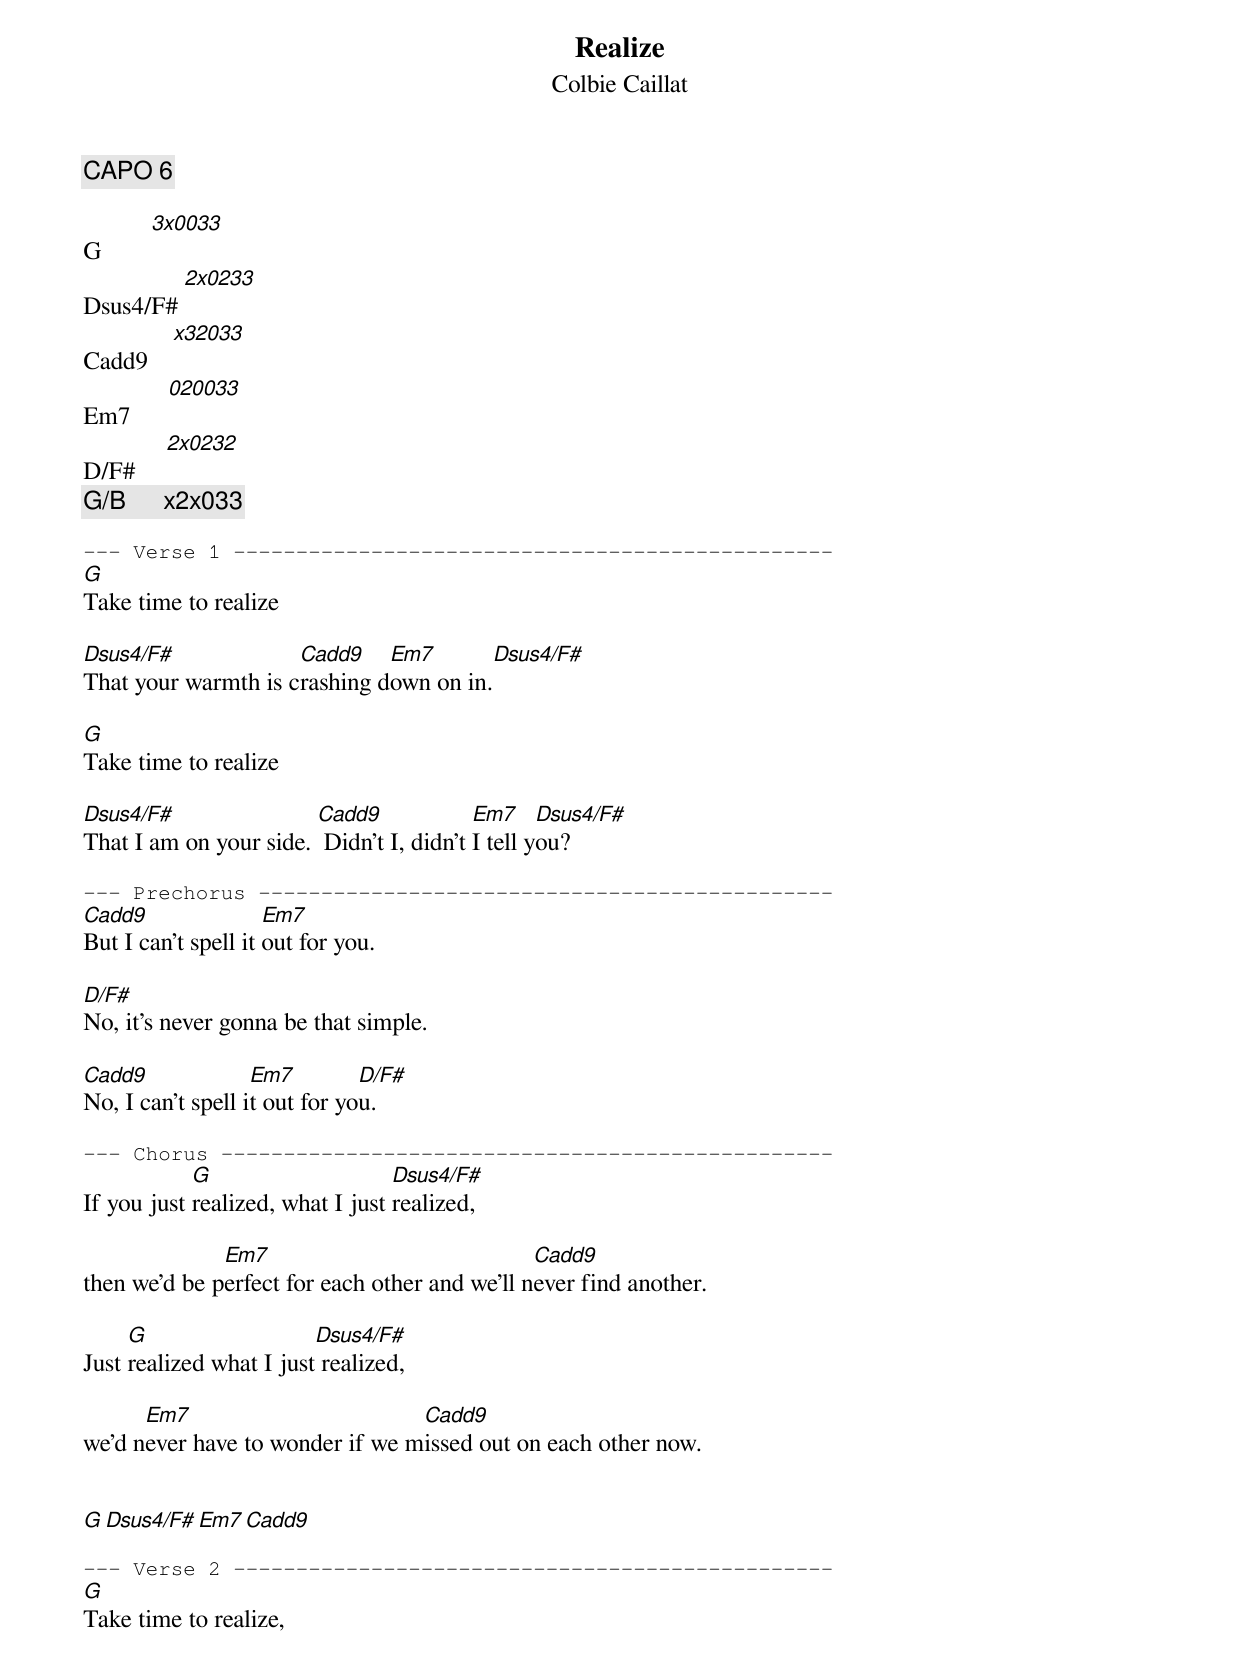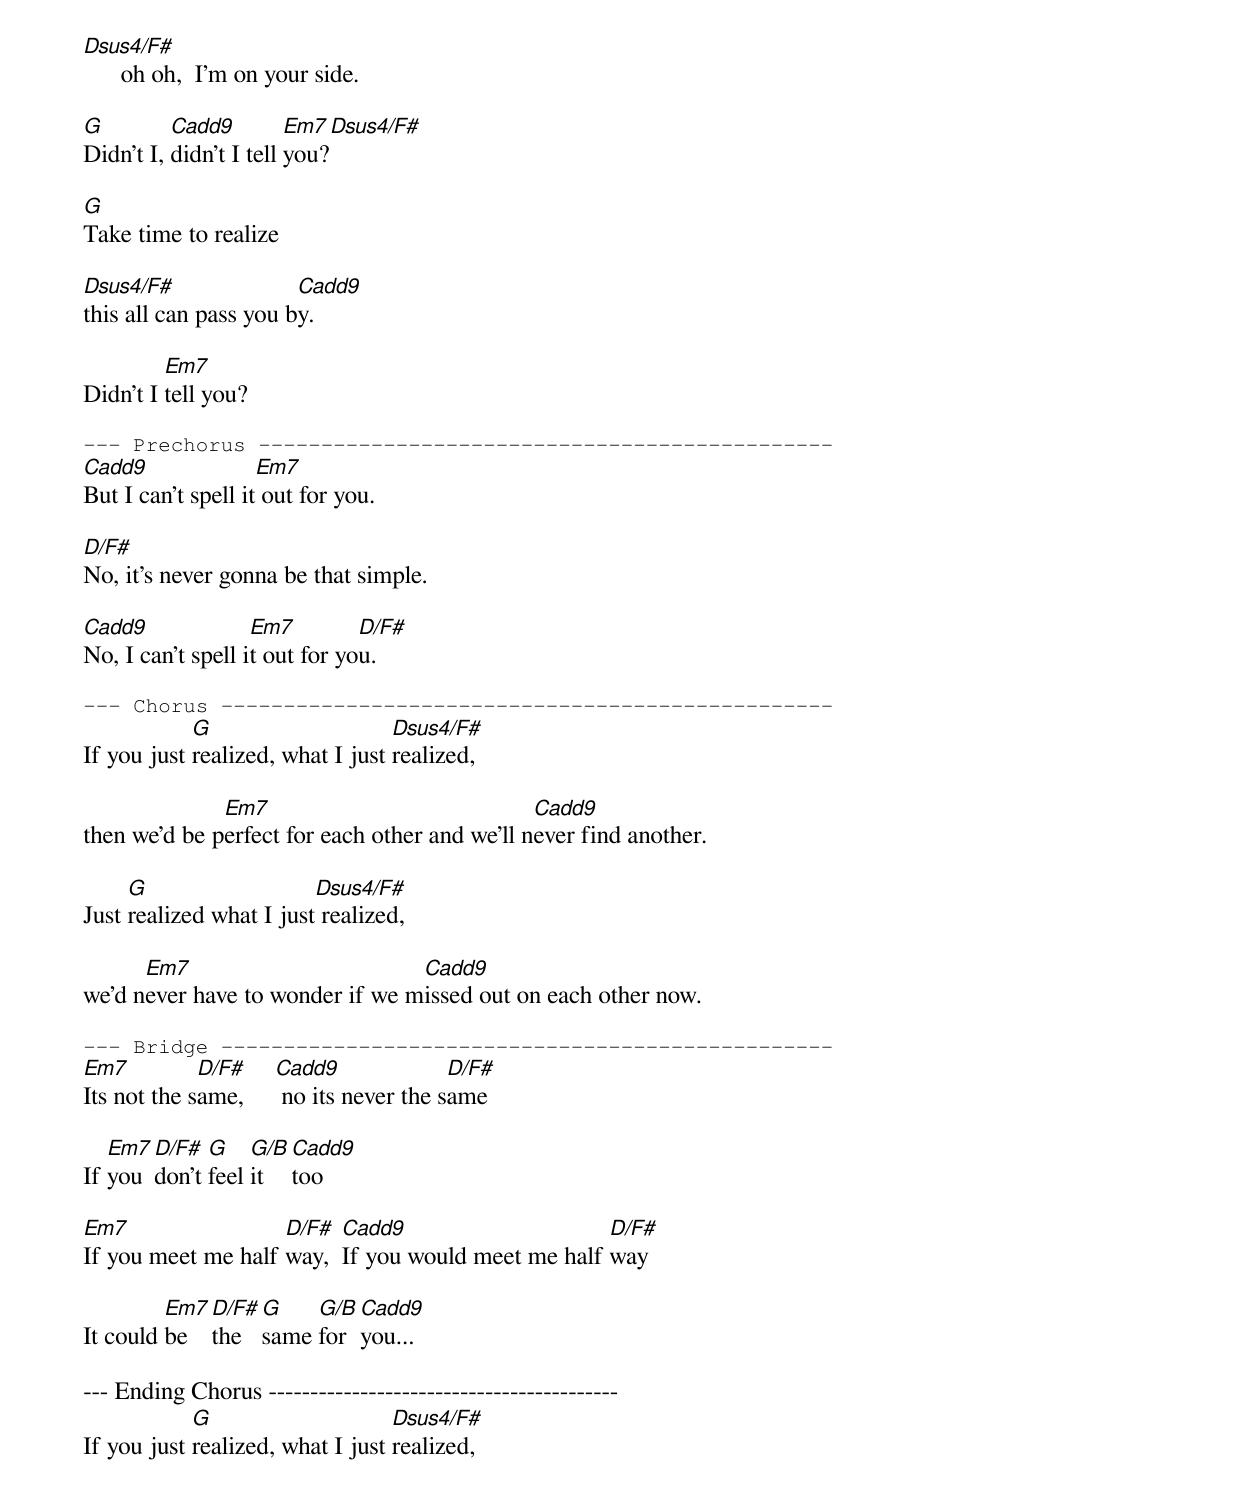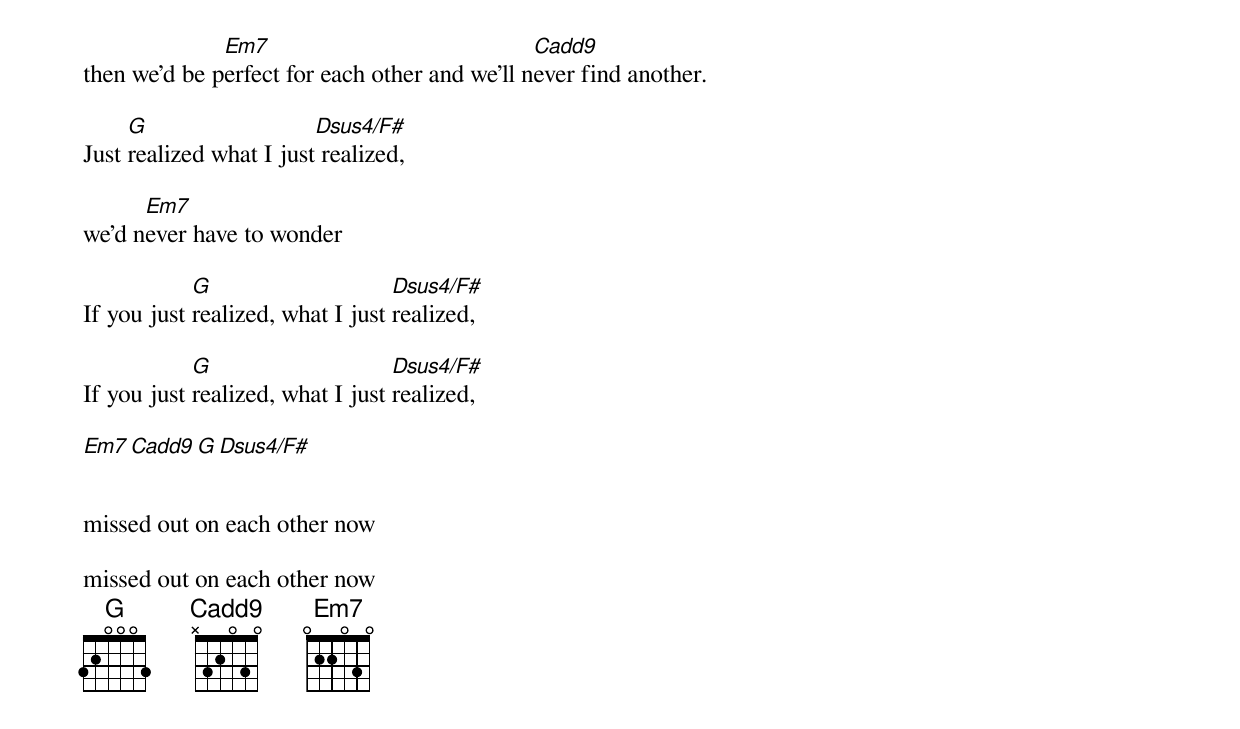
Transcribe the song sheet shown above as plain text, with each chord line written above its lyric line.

Realize
Colbie Caillat

CAPO 6

G        [3x0033]
Dsus4/F# [2x0233]
Cadd9    [x32033]
Em7      [020033]
D/F#     [2x0232]
G/B      [x2x033]

--- Verse 1 ------------------------------------------------
G
Take time to realize

Dsus4/F#             Cadd9    Em7       Dsus4/F#
That your warmth is crashing down on in.

G
Take time to realize

Dsus4/F#                Cadd9             Em7     Dsus4/F#
That I am on your side.  Didn’t I, didn’t I tell you?

--- Prechorus ----------------------------------------------
Cadd9                Em7
But I can't spell it out for you.

D/F#
No, it's never gonna be that simple.

Cadd9              Em7         D/F#
No, I can't spell it out for you.

--- Chorus -------------------------------------------------
            G                     Dsus4/F#
If you just realized, what I just realized,

              Em7                              Cadd9
then we’d be perfect for each other and we’ll never find another.

     G                   Dsus4/F#
Just realized what I just realized,

      Em7                        Cadd9
we’d never have to wonder if we missed out on each other now.


G Dsus4/F#   Em7 Cadd9

--- Verse 2 ------------------------------------------------
G
Take time to realize,

Dsus4/F#
      oh oh,  I'm on your side.

G         Cadd9         Em7   Dsus4/F#
Didn't I, didn't I tell you?

G
Take time to realize

Dsus4/F#               Cadd9
this all can pass you by.

         Em7
Didn't I tell you?

--- Prechorus ----------------------------------------------
Cadd9               Em7
But I can't spell it out for you.

D/F#
No, it's never gonna be that simple.

Cadd9              Em7         D/F#
No, I can't spell it out for you.

--- Chorus -------------------------------------------------
            G                     Dsus4/F#
If you just realized, what I just realized,

              Em7                              Cadd9
then we’d be perfect for each other and we’ll never find another.

     G                   Dsus4/F#
Just realized what I just realized,

      Em7                        Cadd9
we’d never have to wonder if we missed out on each other now.

--- Bridge -------------------------------------------------
Em7          D/F#     Cadd9              D/F#
Its not the same,      no its never the same

   Em7 D/F#  G    G/B Cadd9
If you don’t feel it  too

Em7                 D/F#  Cadd9                     D/F#
If you meet me half way,  If you would meet me half way

         Em7 D/F# G    G/B Cadd9
It could be  the  same for you...

--- Ending Chorus ------------------------------------------
            G                     Dsus4/F#
If you just realized, what I just realized,

              Em7                              Cadd9
then we’d be perfect for each other and we’ll never find another.

     G                   Dsus4/F#
Just realized what I just realized,

      Em7
we’d never have to wonder

            G                     Dsus4/F#
If you just realized, what I just realized,

            G                     Dsus4/F#
If you just realized, what I just realized,

Em7  Cadd9   G   Dsus4/F#


missed out on each other now

missed out on each other now
